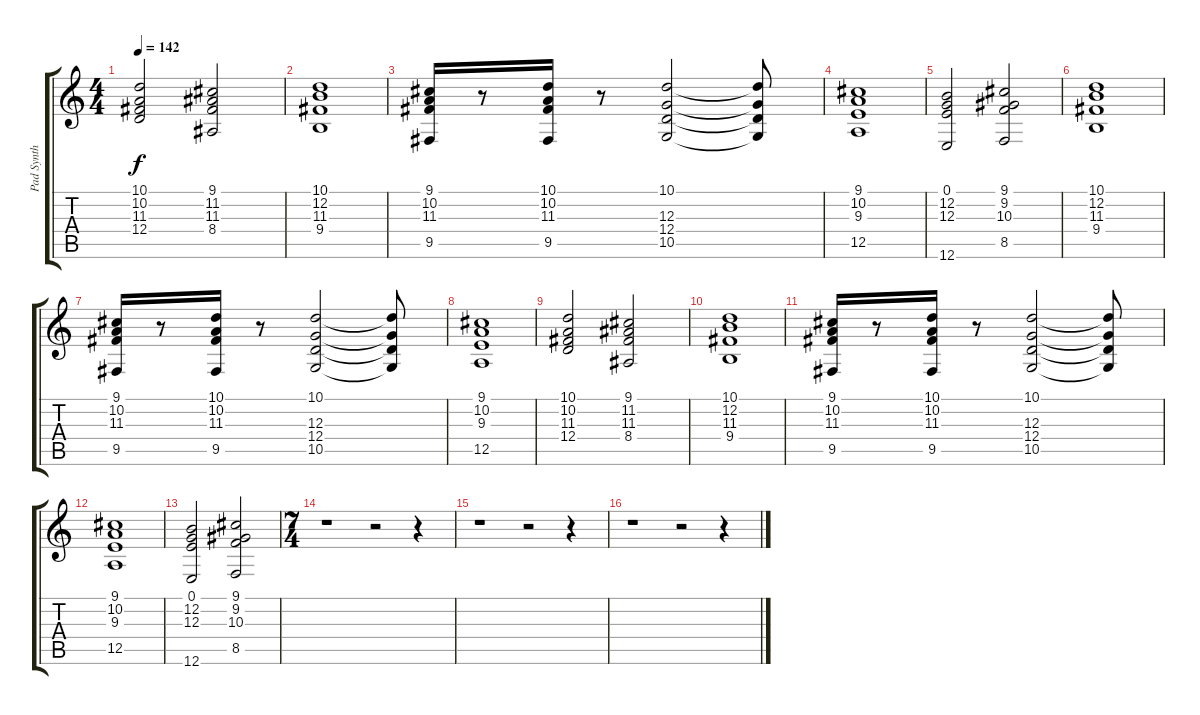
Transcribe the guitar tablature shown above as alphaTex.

\track ("Pad Synth" "Pad Synth") {instrument pad3polysynth}
\staff {score tabs}
\tuning (E4 B3 G3 D3 A2 E2) {hide}
\ts (4 4)
\tempo 142
\clef g2
\ks c
(10.1 10.2 11.3 12.4).2{dy f} (9.1 11.2 11.3 8.4).2 |
(10.1 12.2 11.3 9.4).1 |
(9.1 10.2 11.3 9.5).16 r.8 (10.1 10.2 11.3 9.5).16 r.8 (10.1 12.3 12.4 10.5).2 (10.1{t} 12.3{t} 12.4{t} 10.5{t}).8 |
(9.1 10.2 9.3 12.5).1 |
(0.1 12.2 12.3 12.6).2 (9.1 9.2 10.3 8.5).2 |
(10.1 12.2 11.3 9.4).1 |
(9.1 10.2 11.3 9.5).16 r.8 (10.1 10.2 11.3 9.5).16 r.8 (10.1 12.3 12.4 10.5).2 (10.1{t} 12.3{t} 12.4{t} 10.5{t}).8 |
(9.1 10.2 9.3 12.5).1 |
(10.1 10.2 11.3 12.4).2 (9.1 11.2 11.3 8.4).2 |
(10.1 12.2 11.3 9.4).1 |
(9.1 10.2 11.3 9.5).16 r.8 (10.1 10.2 11.3 9.5).16 r.8 (10.1 12.3 12.4 10.5).2 (10.1{t} 12.3{t} 12.4{t} 10.5{t}).8 |
(9.1 10.2 9.3 12.5).1 |
(0.1 12.2 12.3 12.6).2 (9.1 9.2 10.3 8.5).2 |
\ts (7 4)
r.1 r.2 r.4 |
r.1 r.2 r.4 |
r.1 r.2 r.4
